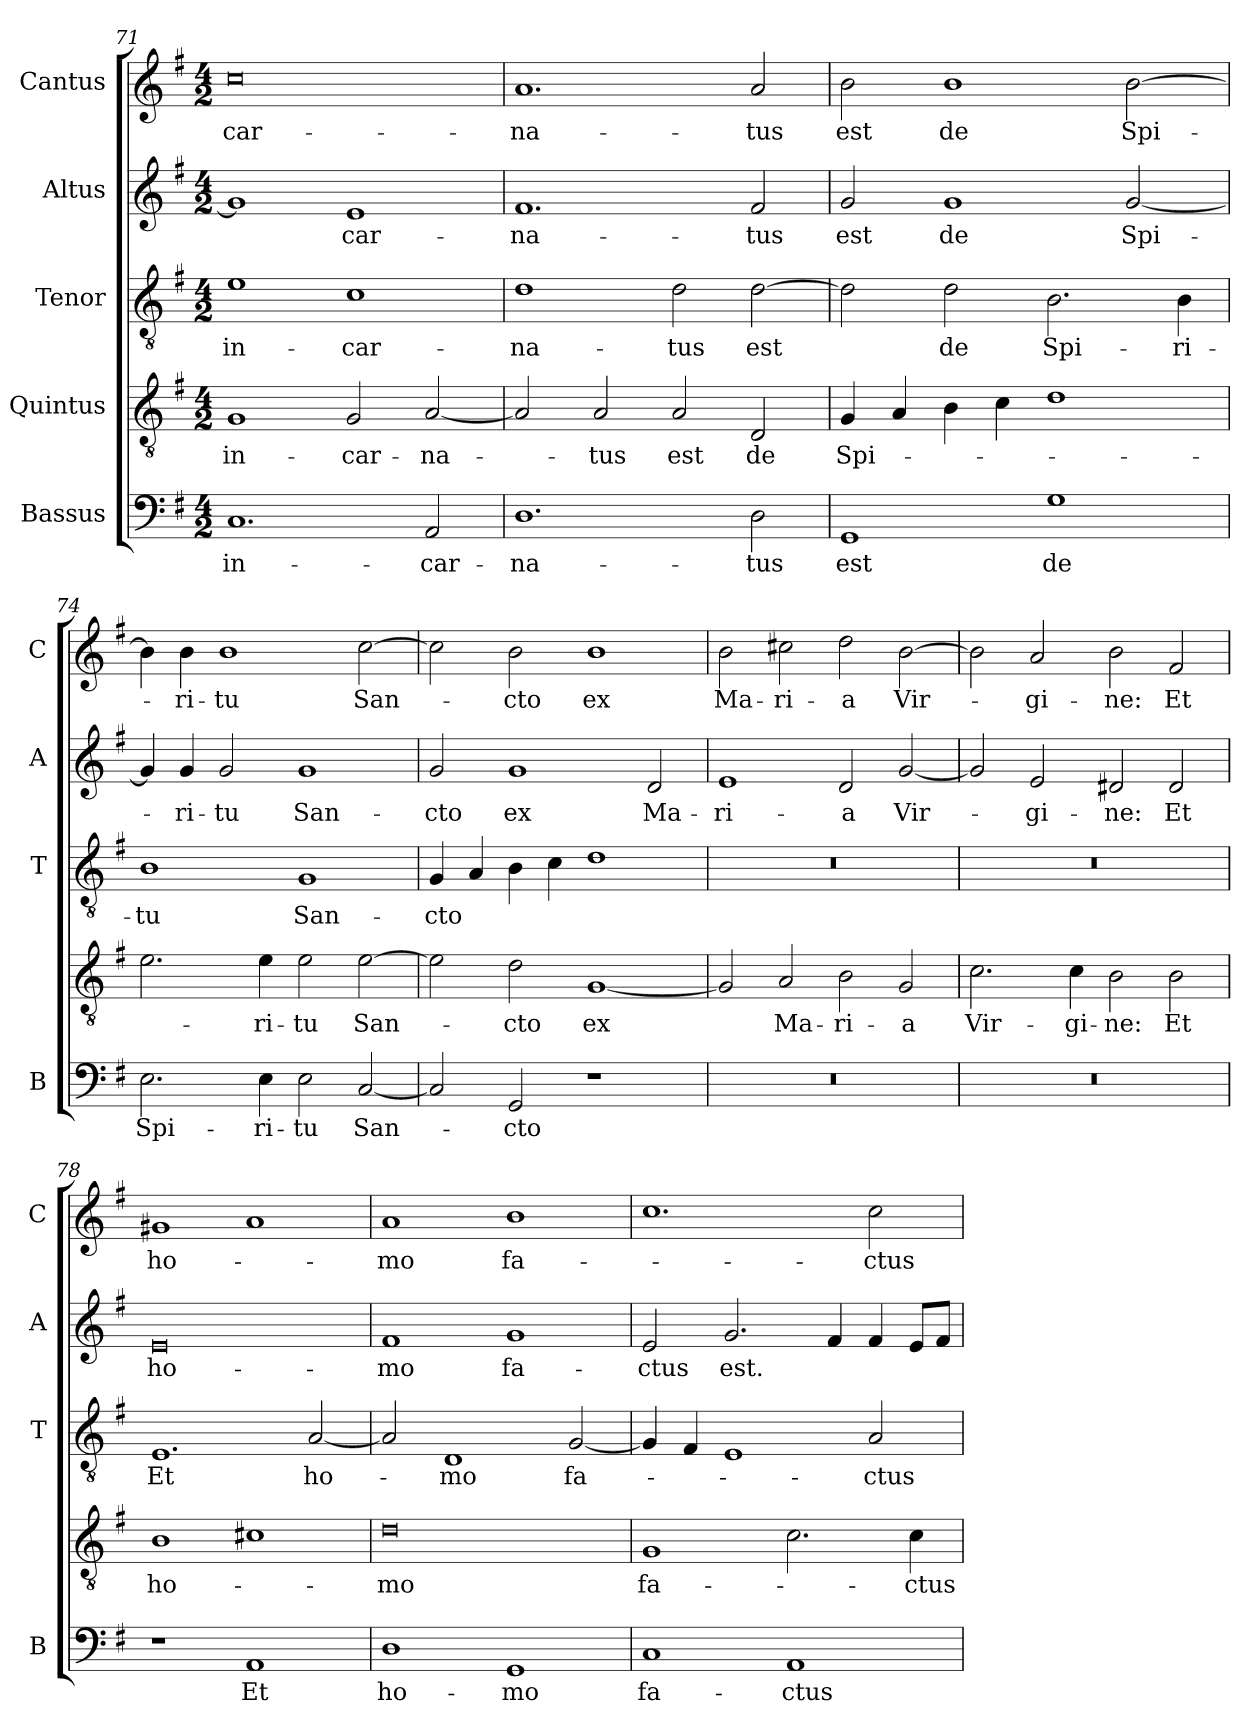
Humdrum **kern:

**kern	**text	**kern	**text	**kern	**text	**kern	**text	**kern	**text
*part5	*part5	*part4	*part4	*part3	*part3	*part2	*part2	*part1	*part1
*staff5	*staff5	*staff4	*staff4	*staff3	*staff3	*staff2	*staff2	*staff1	*staff1
*I"Bassus	*	*I"Quintus	*	*I"Tenor	*	*I"Altus	*	*I"Cantus	*
*I'B	*	*	*	*I'T	*	*I'A	*	*I'C	*
!!LO:LB:g=z
*clefF4	*	*clefGv2	*	*clefGv2	*	*clefG2	*	*clefG2	*
*k[f#]	*	*k[f#]	*	*k[f#]	*	*k[f#]	*	*k[f#]	*
*G:	*	*G:	*	*G:	*	*G:	*	*G:	*
*M4/2	*	*M4/2	*	*M4/2	*	*M4/2	*	*M4/2	*
=71	=71	=71	=71	=71	=71	=71	=71	=71	=71
!	!LO:LY:b	!	!LO:LY:b	!	!LO:LY:b	!	!	!	!LO:LY:b
1.C	in-	1G	in-	1e	in-	1g]	.	0cc	-car-
!	!	!	!LO:LY:b	!	!LO:LY:b	!	!LO:LY:b	!	!
.	.	2G/	-car-	1c	-car-	1e	-car-	.	.
!	!LO:LY:b	!	!LO:LY:b	!	!	!	!	!	!
2AA/	-car-	[2A/	-na-	.	.	.	.	.	.
=72	=72	=72	=72	=72	=72	=72	=72	=72	=72
!	!LO:LY:b	!	!	!	!LO:LY:b	!	!LO:LY:b	!	!LO:LY:b
1.D	-na-	2A/]	.	1d	-na-	1.f#	-na-	1.a	-na-
!	!	!	!LO:LY:b	!	!	!	!	!	!
.	.	2A/	-tus	.	.	.	.	.	.
!	!	!	!LO:LY:b	!	!LO:LY:b	!	!	!	!
.	.	2A/	est	2d\	-tus	.	.	.	.
!	!LO:LY:b	!	!LO:LY:b	!	!LO:LY:b	!	!LO:LY:b	!	!LO:LY:b
2D\	-tus	2D/	de	[2d\	est	2f#/	-tus	2a/	-tus
=73	=73	=73	=73	=73	=73	=73	=73	=73	=73
!	!LO:LY:b	!	!LO:LY:b	!	!	!	!LO:LY:b	!	!LO:LY:b
1GG	est	4G/	Spi-	2d\]	.	2g/	est	2b\	est
.	.	4A/	.	.	.	.	.	.	.
!	!	!	!	!	!LO:LY:b	!	!LO:LY:b	!	!LO:LY:b
.	.	4B\	.	2d\	de	1g	de	1b	de
.	.	4c\	.	.	.	.	.	.	.
!	!LO:LY:b	!	!	!	!LO:LY:b	!	!	!	!
1G	de	1d	.	2.B\	Spi-	.	.	.	.
!	!	!	!	!	!	!	!LO:LY:b	!	!LO:LY:b
.	.	.	.	.	.	[2g/	Spi-	[2b\	Spi-
!	!	!	!	!	!LO:LY:b	!	!	!	!
.	.	.	.	4B\	-ri-	.	.	.	.
=74	=74	=74	=74	=74	=74	=74	=74	=74	=74
!	!LO:LY:b	!	!	!	!LO:LY:b	!	!	!	!
2.E\	Spi-	2.e\	.	1B	-tu	4g/]	.	4b\]	.
!	!	!	!	!	!	!	!LO:LY:b	!	!LO:LY:b
.	.	.	.	.	.	4g/	-ri-	4b\	-ri-
!	!	!	!	!	!	!	!LO:LY:b	!	!LO:LY:b
.	.	.	.	.	.	2g/	-tu	1b	-tu
!	!LO:LY:b	!	!LO:LY:b	!	!	!	!	!	!
4E\	-ri-	4e\	-ri-	.	.	.	.	.	.
!	!LO:LY:b	!	!LO:LY:b	!	!LO:LY:b	!	!LO:LY:b	!	!
2E\	-tu	2e\	-tu	1G	San-	1g	San-	.	.
!	!LO:LY:b	!	!LO:LY:b	!	!	!	!	!	!LO:LY:b
[2C/	San-	[2e\	San-	.	.	.	.	[2cc\	San-
=75	=75	=75	=75	=75	=75	=75	=75	=75	=75
!	!	!	!	!	!LO:LY:b	!	!LO:LY:b	!	!
2C/]	.	2e\]	.	4G/	-cto	2g/	-cto	2cc\]	.
.	.	.	.	4A/	.	.	.	.	.
!	!LO:LY:b	!	!LO:LY:b	!	!	!	!LO:LY:b	!	!LO:LY:b
2GG/	-cto	2d\	-cto	4B\	.	1g	ex	2b\	-cto
.	.	.	.	4c\	.	.	.	.	.
!	!	!	!LO:LY:b	!	!	!	!	!	!LO:LY:b
1r	.	[1G	ex	1d	.	.	.	1b	ex
!	!	!	!	!	!	!	!LO:LY:b	!	!
.	.	.	.	.	.	2d/	Ma-	.	.
!!LO:PB:g=z
=76	=76	=76	=76	=76	=76	=76	=76	=76	=76
!	!	!	!	!	!	!	!LO:LY:b	!	!LO:LY:b
0r	.	2G/]	.	0r	.	1e	-ri-	2b\	Ma-
!	!	!	!LO:LY:b	!	!	!	!	!	!LO:LY:b
.	.	2A/	Ma-	.	.	.	.	2cc#X\	-ri-
!	!	!	!LO:LY:b	!	!	!	!LO:LY:b	!	!LO:LY:b
.	.	2B\	-ri-	.	.	2d/	-a	2dd\	-a
!	!	!	!LO:LY:b	!	!	!	!LO:LY:b	!	!LO:LY:b
.	.	2G/	-a	.	.	[2g/	Vir-	[2b\	Vir-
=77	=77	=77	=77	=77	=77	=77	=77	=77	=77
!	!	!	!LO:LY:b	!	!	!	!	!	!
0r	.	2.c\	Vir-	0r	.	2g/]	.	2b\]	.
!	!	!	!	!	!	!	!LO:LY:b	!	!LO:LY:b
.	.	.	.	.	.	2e/	-gi-	2a/	-gi-
!	!	!	!LO:LY:b	!	!	!	!	!	!
.	.	4c\	-gi-	.	.	.	.	.	.
!	!	!	!LO:LY:b	!	!	!	!LO:LY:b	!	!LO:LY:b
.	.	2B\	-ne:	.	.	2d#X/	-ne:	2b\	-ne:
!	!	!	!LO:LY:b	!	!	!	!LO:LY:b	!	!LO:LY:b
.	.	2B\	Et	.	.	2d#/	Et	2f#/	Et
=78	=78	=78	=78	=78	=78	=78	=78	=78	=78
!	!	!	!LO:LY:b	!	!LO:LY:b	!	!LO:LY:b	!	!LO:LY:b
1r	.	1B	ho-	1.E	Et	0e	ho-	1g#X	ho-
!	!LO:LY:b	!	!	!	!	!	!	!	!
1AA	Et	1c#X	.	.	.	.	.	1a	.
!	!	!	!	!	!LO:LY:b	!	!	!	!
.	.	.	.	[2A/	ho-	.	.	.	.
=79	=79	=79	=79	=79	=79	=79	=79	=79	=79
!	!LO:LY:b	!	!LO:LY:b	!	!	!	!LO:LY:b	!	!LO:LY:b
1D	ho-	0d	-mo	2A/]	.	1f#	-mo	1a	-mo
!	!	!	!	!	!LO:LY:b	!	!	!	!
.	.	.	.	1D	-mo	.	.	.	.
!	!LO:LY:b	!	!	!	!	!	!LO:LY:b	!	!LO:LY:b
1GG	-mo	.	.	.	.	1g	fa-	1b	fa-
!	!	!	!	!	!LO:LY:b	!	!	!	!
.	.	.	.	[2G/	fa-	.	.	.	.
=80	=80	=80	=80	=80	=80	=80	=80	=80	=80
!	!LO:LY:b	!	!LO:LY:b	!	!	!	!LO:LY:b	!	!
1C	fa-	1G	fa-	4G/]	.	2e/	-ctus	1.cc	.
.	.	.	.	4F#/	.	.	.	.	.
!	!	!	!	!	!	!	!LO:LY:b	!	!
.	.	.	.	1E	.	2.g/	est.	.	.
!	!LO:LY:b	!	!	!	!	!	!	!	!
1AA	-ctus	2.c\	.	.	.	.	.	.	.
.	.	.	.	.	.	4f#/	.	.	.
!	!	!	!	!	!LO:LY:b	!	!	!	!LO:LY:b
.	.	.	.	2A/	-ctus	4f#/	.	2cc\	-ctus
!	!	!	!LO:LY:b	!	!	!	!	!	!
.	.	4c\	-ctus	.	.	8e/L	.	.	.
.	.	.	.	.	.	8f#/J	.	.	.
=	=	=	=	=	=	=	=	=	=
*-	*-	*-	*-	*-	*-	*-	*-	*-	*-
